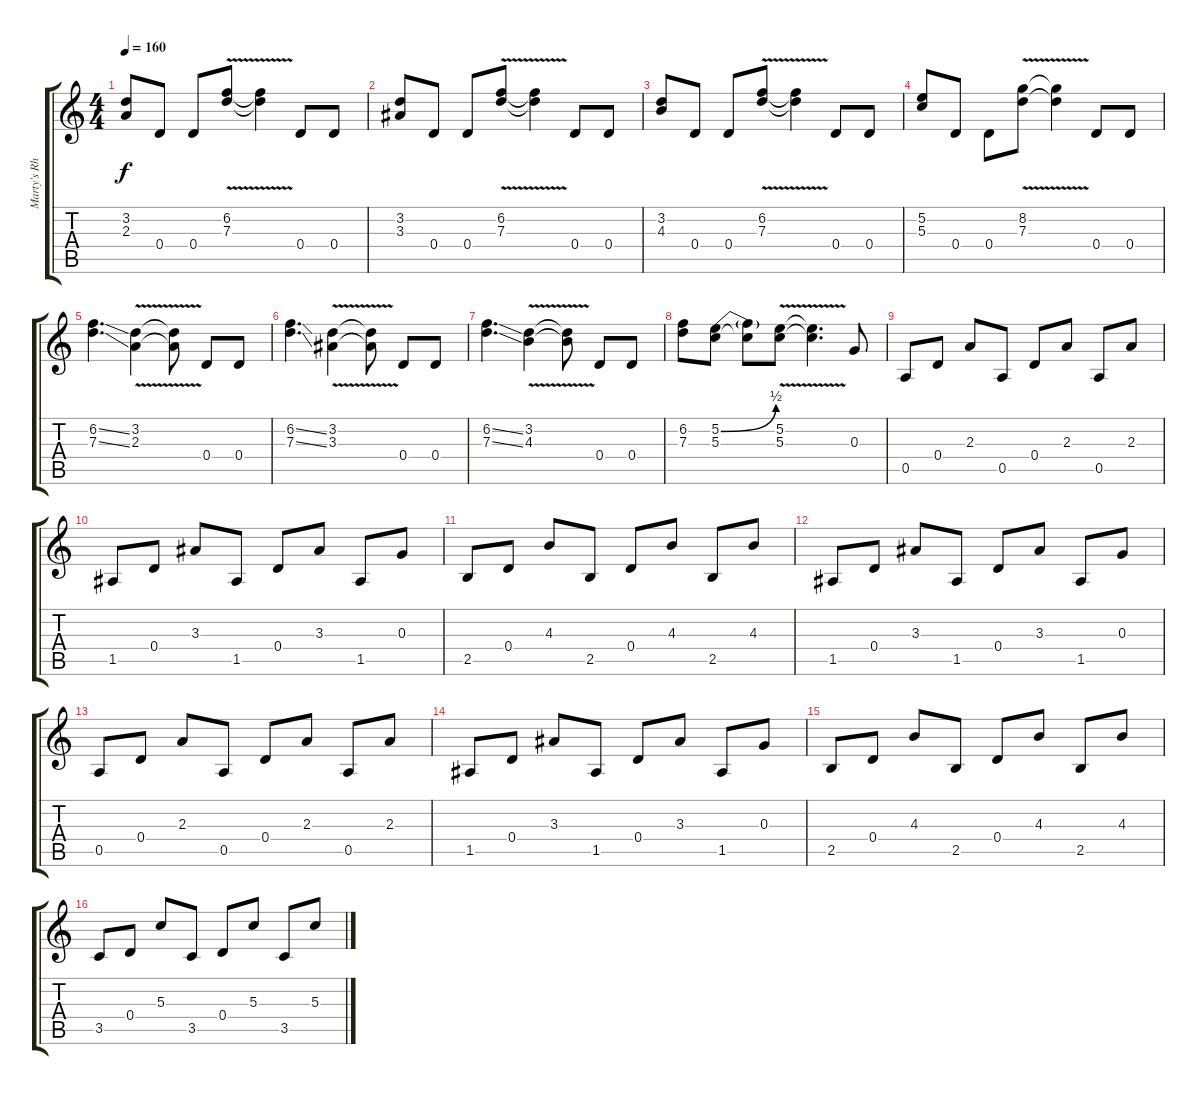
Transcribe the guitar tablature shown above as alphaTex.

\track ("Marty's Rhythm" "Marty's Rh") {instrument overdrivenguitar}
\staff {score tabs}
\tuning (E4 B3 G3 D3 A2 E2) {hide}
\ts (4 4)
\tempo 160
\clef g2
\ks c
(3.2 2.3).8{dy f} 0.4.8 0.4.8 (6.2{v} 7.3{v}).8 (6.2{t} 7.3{t}).4 0.4.8 0.4.8 |
(3.2 3.3).8 0.4.8 0.4.8 (6.2{v} 7.3{v}).8 (6.2{t} 7.3{t}).4 0.4.8 0.4.8 |
(3.2 4.3).8 0.4.8 0.4.8 (6.2{v} 7.3{v}).8 (6.2{t} 7.3{t}).4 0.4.8 0.4.8 |
(5.2 5.3).8 0.4.8 0.4.8 (8.2{v} 7.3{v}).8 (8.2{t} 7.3{t}).4 0.4.8 0.4.8 |
(6.2{ss} 7.3{ss}).4{d} (3.2{v} 2.3{v}).4 (3.2{t} 2.3{t}).8 0.4.8 0.4.8 |
(6.2{ss} 7.3{ss}).4{d} (3.2{v} 3.3{v}).4 (3.2{t} 3.3{t}).8 0.4.8 0.4.8 |
(6.2{ss} 7.3{ss}).4{d} (3.2{v} 4.3{v}).4 (3.2{t} 4.3{t}).8 0.4.8 0.4.8 |
(6.2 7.3).8 (5.2{be (bend 0 0 60 2)} 5.3).8 (5.2{t} 5.3{t}).8 (5.2{v} 5.3{v}).8 (5.2{t} 5.3{t}).4{d} 0.3.8 |
0.5.8 0.4.8 2.3.8 0.5.8 0.4.8 2.3.8 0.5.8 2.3.8 |
1.5.8 0.4.8 3.3.8 1.5.8 0.4.8 3.3.8 1.5.8 0.3.8 |
2.5.8 0.4.8 4.3.8 2.5.8 0.4.8 4.3.8 2.5.8 4.3.8 |
1.5.8 0.4.8 3.3.8 1.5.8 0.4.8 3.3.8 1.5.8 0.3.8 |
0.5.8 0.4.8 2.3.8 0.5.8 0.4.8 2.3.8 0.5.8 2.3.8 |
1.5.8 0.4.8 3.3.8 1.5.8 0.4.8 3.3.8 1.5.8 0.3.8 |
2.5.8 0.4.8 4.3.8 2.5.8 0.4.8 4.3.8 2.5.8 4.3.8 |
3.5.8 0.4.8 5.3.8 3.5.8 0.4.8 5.3.8 3.5.8 5.3.8
